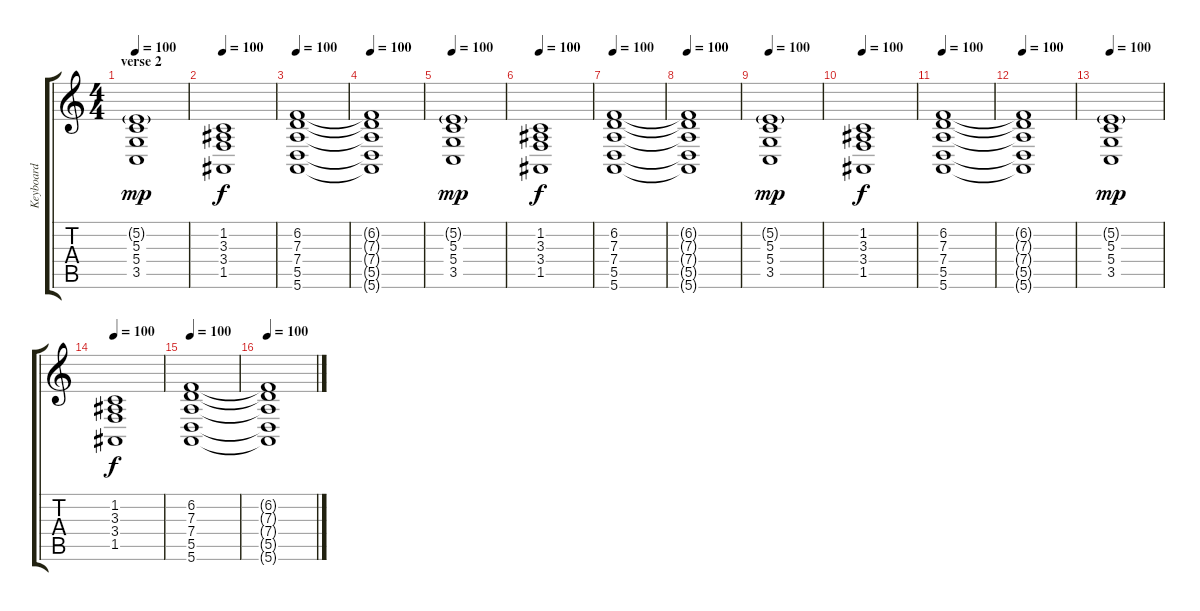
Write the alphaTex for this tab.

\track ("Keyboard" "Keyboard") {instrument voiceoohs}
\staff {score tabs}
\tuning (E4 B3 G3 D3 A2 E2) {hide}
\ts (4 4)
\section ("" "verse 2")
\tempo 100
\clef g2
\ks c
(5.2{g} 5.3 5.4 3.5).1{dy mp} |
\tempo 100
(1.2 3.3 3.4 1.5).1{dy f} |
\tempo 100
(6.2 7.3 7.4 5.5 5.6).1 |
\tempo 100
(6.2{t} 7.3{t} 7.4{t} 5.5{t} 5.6{t}).1 |
\tempo 100
(5.2{g} 5.3 5.4 3.5).1{dy mp} |
\tempo 100
(1.2 3.3 3.4 1.5).1{dy f} |
\tempo 100
(6.2 7.3 7.4 5.5 5.6).1 |
\tempo 100
(6.2{t} 7.3{t} 7.4{t} 5.5{t} 5.6{t}).1 |
\tempo 100
(5.2{g} 5.3 5.4 3.5).1{dy mp} |
\tempo 100
(1.2 3.3 3.4 1.5).1{dy f} |
\tempo 100
(6.2 7.3 7.4 5.5 5.6).1 |
\tempo 100
(6.2{t} 7.3{t} 7.4{t} 5.5{t} 5.6{t}).1 |
\tempo 100
(5.2{g} 5.3 5.4 3.5).1{dy mp} |
\tempo 100
(1.2 3.3 3.4 1.5).1{dy f} |
\tempo 100
(6.2 7.3 7.4 5.5 5.6).1 |
\tempo 100
(6.2{t} 7.3{t} 7.4{t} 5.5{t} 5.6{t}).1
